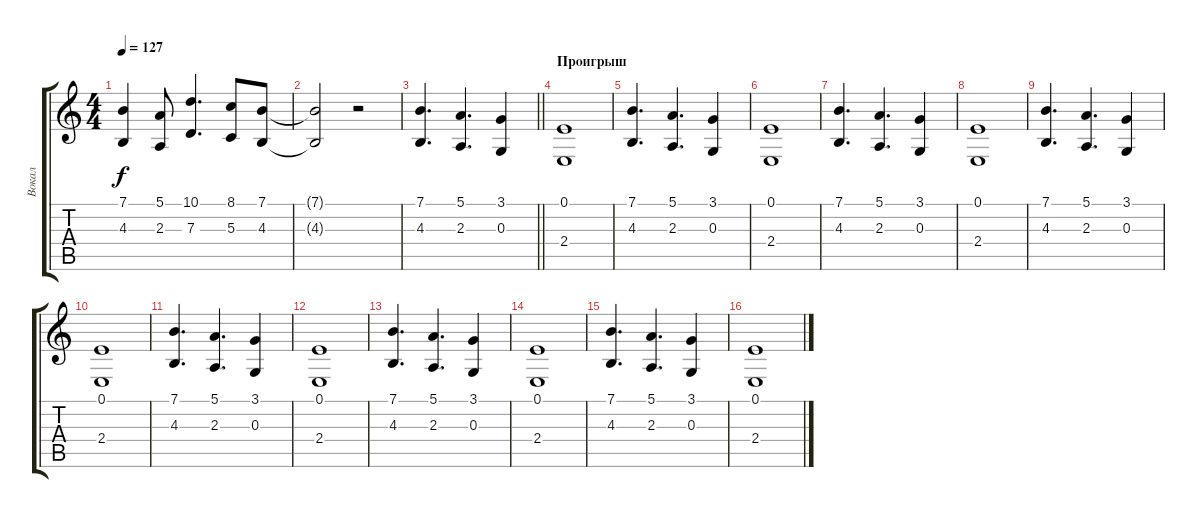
\track ("Вокал" "Вокал") {instrument tenorsax}
\staff {score tabs}
\tuning (E4 B3 G3 D3 A2 E2) {hide}
\ts (4 4)
\tempo 127
\clef g2
\ks c
(7.1{t} 4.3{t}).4{dy f} (5.1 2.3).8 (10.1 7.3).4{d} (8.1 5.3).8 (7.1 4.3).8 |
(7.1{t} 4.3{t}).2 r.2 |
\barLineRight lightlight
(7.1 4.3).4{d} (5.1 2.3).4{d} (3.1 0.3).4 |
\section ("" "Проигрыш")
(0.1 2.4).1 |
(7.1 4.3).4{d} (5.1 2.3).4{d} (3.1 0.3).4 |
(0.1 2.4).1 |
(7.1 4.3).4{d} (5.1 2.3).4{d} (3.1 0.3).4 |
(0.1 2.4).1 |
(7.1 4.3).4{d} (5.1 2.3).4{d} (3.1 0.3).4 |
(0.1 2.4).1 |
(7.1 4.3).4{d} (5.1 2.3).4{d} (3.1 0.3).4 |
(0.1 2.4).1 |
(7.1 4.3).4{d} (5.1 2.3).4{d} (3.1 0.3).4 |
(0.1 2.4).1 |
(7.1 4.3).4{d} (5.1 2.3).4{d} (3.1 0.3).4 |
(0.1 2.4).1
